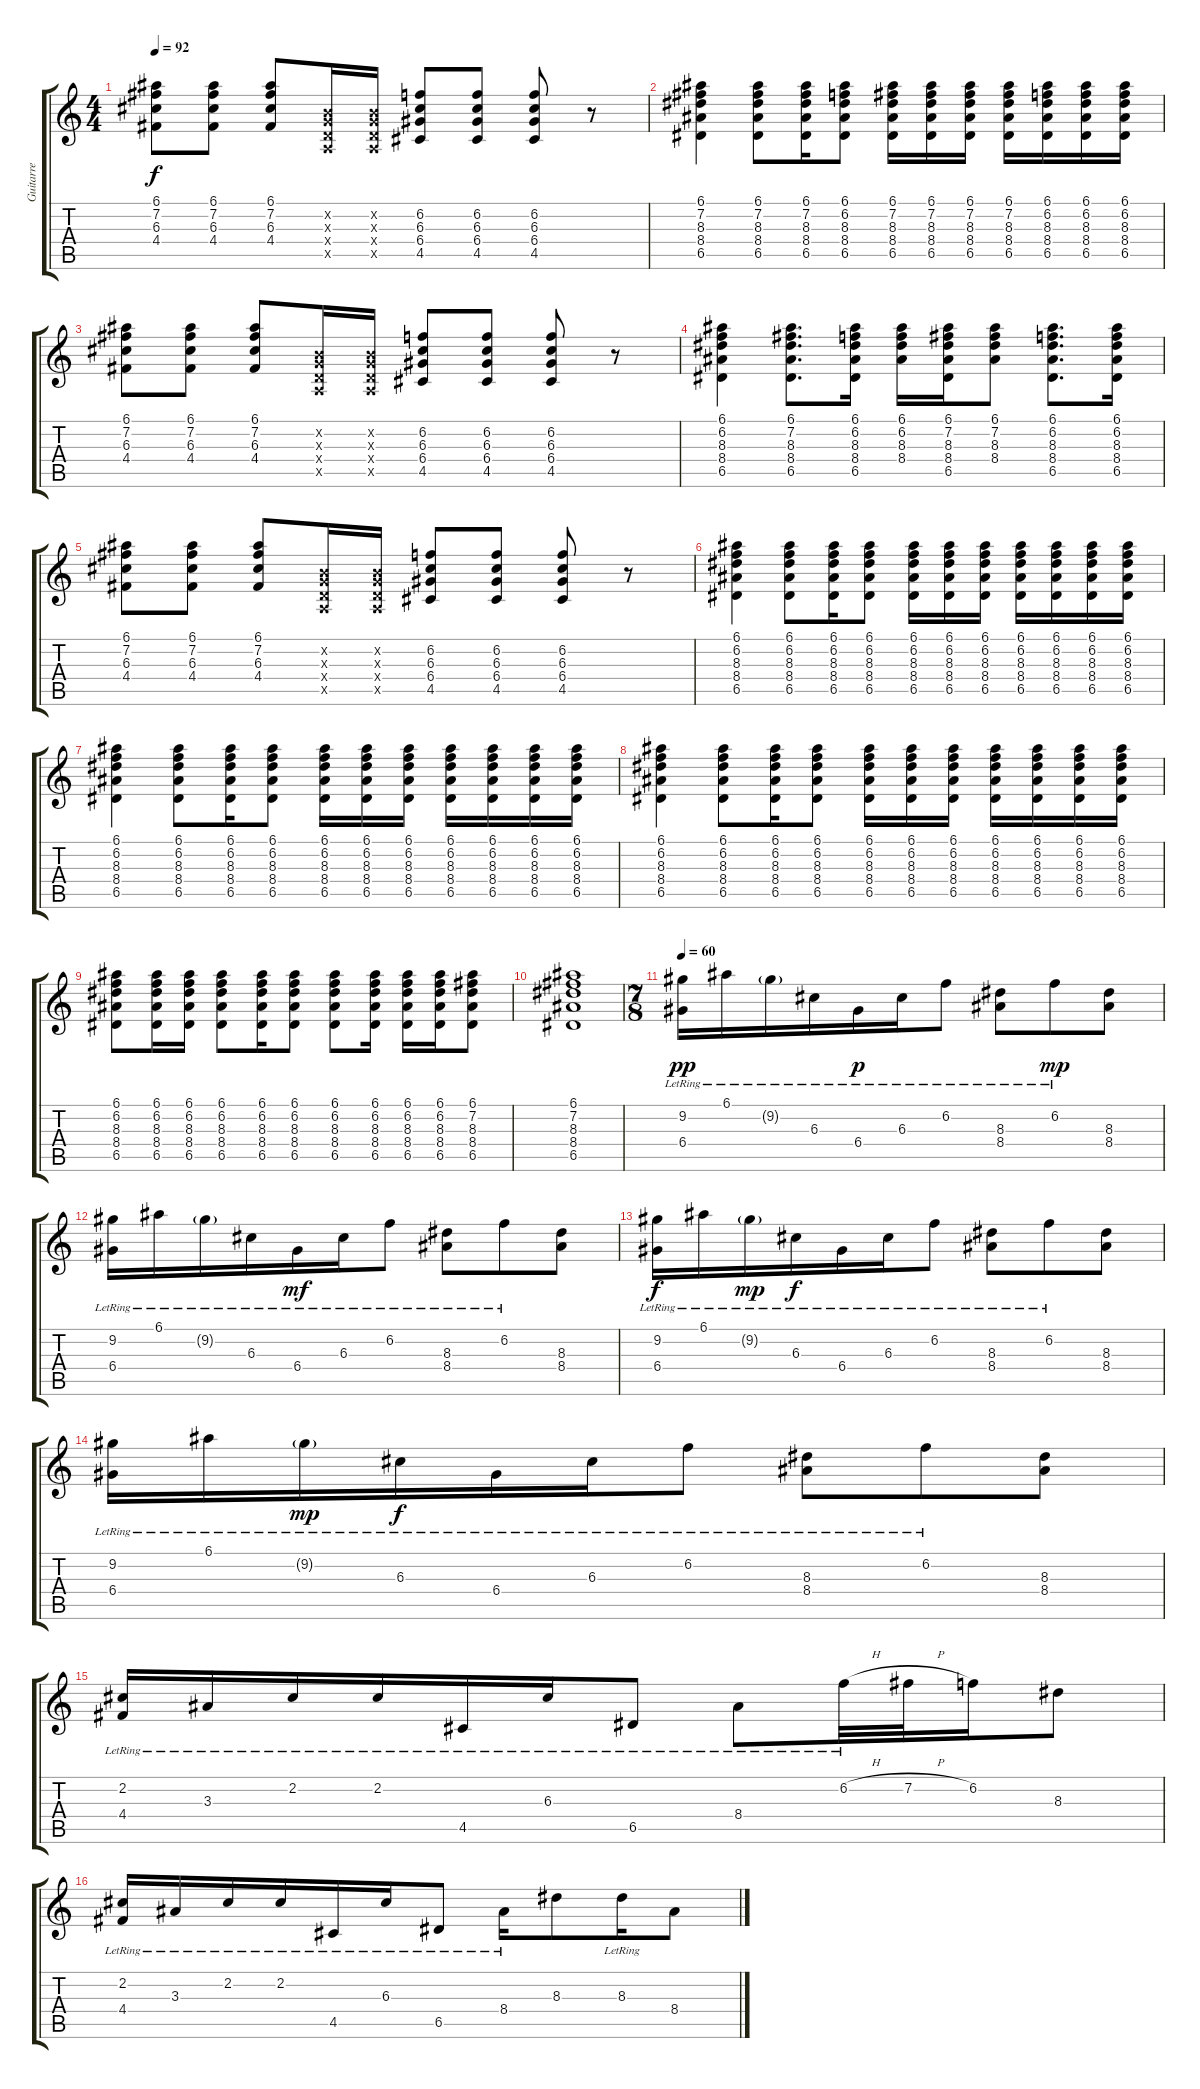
\track ("Guitarre" "Guitarre") {instrument acousticguitarsteel}
\staff {score tabs}
\tuning (E4 B3 G3 D3 A2 E2) {hide}
\ts (4 4)
\tempo 92
\clef g2
\ks c
(6.1 7.2 6.3 4.4).8{dy f} (6.1 7.2 6.3 4.4).8 (6.1 7.2 6.3 4.4).8 (0.2{x} 0.3{x} 0.4{x} 0.5{x}).16 (0.2{x} 0.3{x} 0.4{x} 0.5{x}).16 (6.2 6.3 6.4 4.5).8 (6.2 6.3 6.4 4.5).8 (6.2 6.3 6.4 4.5).8 r.8 |
(6.1 7.2 8.3 8.4 6.5).4 (6.1 7.2 8.3 8.4 6.5).8 (6.1 7.2 8.3 8.4 6.5).16 (6.1 6.2 8.3 8.4 6.5).8 (6.1 7.2 8.3 8.4 6.5).16 (6.1 7.2 8.3 8.4 6.5).16 (6.1 7.2 8.3 8.4 6.5).16 (6.1 7.2 8.3 8.4 6.5).16 (6.1 6.2 8.3 8.4 6.5).16 (6.1 6.2 8.3 8.4 6.5).16 (6.1 6.2 8.3 8.4 6.5).16 |
(6.1 7.2 6.3 4.4).8 (6.1 7.2 6.3 4.4).8 (6.1 7.2 6.3 4.4).8 (0.2{x} 0.3{x} 0.4{x} 0.5{x}).16 (0.2{x} 0.3{x} 0.4{x} 0.5{x}).16 (6.2 6.3 6.4 4.5).8 (6.2 6.3 6.4 4.5).8 (6.2 6.3 6.4 4.5).8 r.8 |
(6.1 6.2 8.3 8.4 6.5).4 (6.1 7.2 8.3 8.4 6.5).8{d} (6.1 6.2 8.3 8.4 6.5).16 (6.1 6.2 8.3 8.4).16 (6.1 7.2 8.3 8.4 6.5).16 (6.1 7.2 8.3 8.4).8 (6.1 6.2 8.3 8.4 6.5).8{d} (6.1 6.2 8.3 8.4 6.5).16 |
(6.1 7.2 6.3 4.4).8 (6.1 7.2 6.3 4.4).8 (6.1 7.2 6.3 4.4).8 (0.2{x} 0.3{x} 0.4{x} 0.5{x}).16 (0.2{x} 0.3{x} 0.4{x} 0.5{x}).16 (6.2 6.3 6.4 4.5).8 (6.2 6.3 6.4 4.5).8 (6.2 6.3 6.4 4.5).8 r.8 |
(6.1 6.2 8.3 8.4 6.5).4 (6.1 6.2 8.3 8.4 6.5).8 (6.1 6.2 8.3 8.4 6.5).16 (6.1 6.2 8.3 8.4 6.5).8 (6.1 6.2 8.3 8.4 6.5).16 (6.1 6.2 8.3 8.4 6.5).16 (6.1 6.2 8.3 8.4 6.5).16 (6.1 6.2 8.3 8.4 6.5).16 (6.1 6.2 8.3 8.4 6.5).16 (6.1 6.2 8.3 8.4 6.5).16 (6.1 6.2 8.3 8.4 6.5).16 |
(6.1 6.2 8.3 8.4 6.5).4 (6.1 6.2 8.3 8.4 6.5).8 (6.1 6.2 8.3 8.4 6.5).16 (6.1 6.2 8.3 8.4 6.5).8 (6.1 6.2 8.3 8.4 6.5).16 (6.1 6.2 8.3 8.4 6.5).16 (6.1 6.2 8.3 8.4 6.5).16 (6.1 6.2 8.3 8.4 6.5).16 (6.1 6.2 8.3 8.4 6.5).16 (6.1 6.2 8.3 8.4 6.5).16 (6.1 6.2 8.3 8.4 6.5).16 |
(6.1 6.2 8.3 8.4 6.5).4 (6.1 6.2 8.3 8.4 6.5).8 (6.1 6.2 8.3 8.4 6.5).16 (6.1 6.2 8.3 8.4 6.5).8 (6.1 6.2 8.3 8.4 6.5).16 (6.1 6.2 8.3 8.4 6.5).16 (6.1 6.2 8.3 8.4 6.5).16 (6.1 6.2 8.3 8.4 6.5).16 (6.1 6.2 8.3 8.4 6.5).16 (6.1 6.2 8.3 8.4 6.5).16 (6.1 6.2 8.3 8.4 6.5).16 |
(6.1 6.2 8.3 8.4 6.5).8 (6.1 6.2 8.3 8.4 6.5).16 (6.1 6.2 8.3 8.4 6.5).16 (6.1 6.2 8.3 8.4 6.5).8 (6.1 6.2 8.3 8.4 6.5).16 (6.1 6.2 8.3 8.4 6.5).8 (6.1 6.2 8.3 8.4 6.5).8 (6.1 6.2 8.3 8.4 6.5).16 (6.1 6.2 8.3 8.4 6.5).16 (6.1 6.2 8.3 8.4 6.5).16 (6.1 7.2 8.3 8.4 6.5).8 |
(6.1 7.2 8.3 8.4 6.5).1 |
\ts (7 8)
\tempo 60
(9.2{lr} 6.4{lr}).16{dy pp} 6.1{lr}.16 9.2{g lr}.16 6.3{lr}.16 6.4{lr}.16{dy p} 6.3{lr}.16 6.2{lr}.8 (8.3{lr} 8.4{lr}).8 6.2{lr}.8{dy mp} (8.3 8.4).8 |
(9.2{lr} 6.4{lr}).16 6.1{lr}.16 9.2{g lr}.16 6.3{lr}.16 6.4{lr}.16{dy mf} 6.3{lr}.16 6.2{lr}.8 (8.3{lr} 8.4{lr}).8 6.2{lr}.8 (8.3 8.4).8 |
(9.2{lr} 6.4{lr}).16{dy f} 6.1{lr}.16 9.2{g lr}.16{dy mp} 6.3{lr}.16{dy f} 6.4{lr}.16 6.3{lr}.16 6.2{lr}.8 (8.3{lr} 8.4{lr}).8 6.2{lr}.8 (8.3 8.4).8 |
(9.2{lr} 6.4{lr}).16 6.1{lr}.16 9.2{g lr}.16{dy mp} 6.3{lr}.16{dy f} 6.4{lr}.16 6.3{lr}.16 6.2{lr}.8 (8.3{lr} 8.4{lr}).8 6.2{lr}.8 (8.3 8.4).8 |
(2.2{lr} 4.4{lr}).16 3.3{lr}.16 2.2{lr}.16 2.2{lr}.16 4.5{lr}.16 6.3{lr}.16 6.5{lr}.8 8.4{lr}.8 6.2{h lr}.32 7.2{h}.32 6.2.16 8.3.8 |
(2.2{lr} 4.4{lr}).16 3.3{lr}.16 2.2{lr}.16 2.2{lr}.16 4.5{lr}.16 6.3{lr}.16 6.5{lr}.8 8.4{lr}.16 8.3.8 8.3{lr}.16 8.4.8
